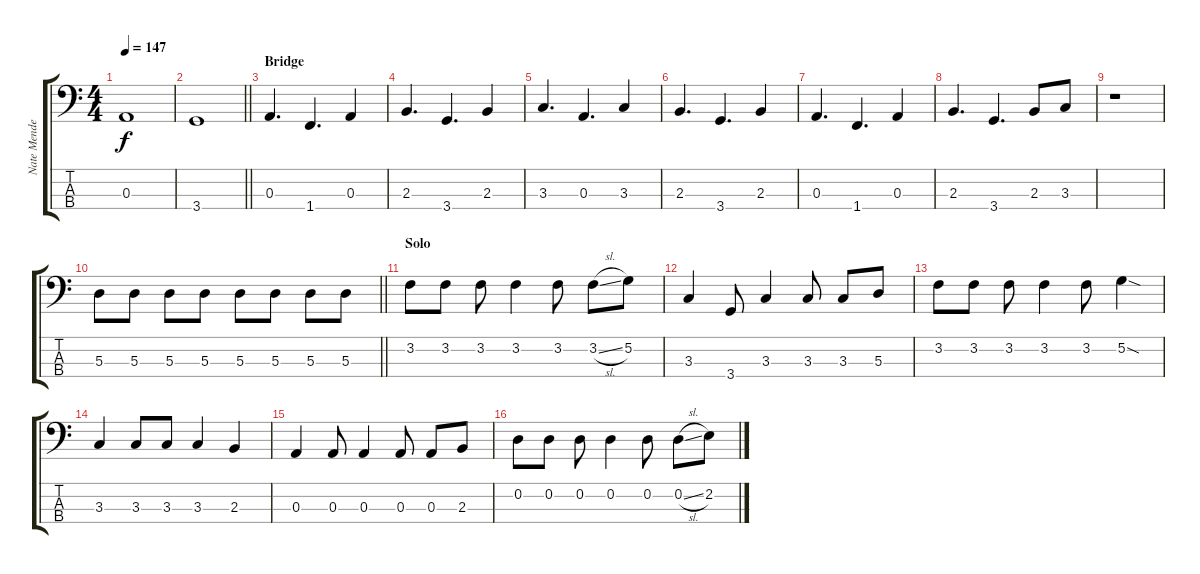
\track ("Nate Mendel - Bass Guitar" "Nate Mende") {instrument electricbassfinger}
\staff {score tabs}
\tuning (G2 D2 A1 E1) {hide}
\ts (4 4)
\tempo 147
\clef f4
\ks c
0.3.1{dy f} |
\barLineRight lightlight
3.4.1 |
\section ("" "Bridge")
0.3.4{d} 1.4.4{d} 0.3.4 |
2.3.4{d} 3.4.4{d} 2.3.4 |
3.3.4{d} 0.3.4{d} 3.3.4 |
2.3.4{d} 3.4.4{d} 2.3.4 |
0.3.4{d} 1.4.4{d} 0.3.4 |
2.3.4{d} 3.4.4{d} 2.3.8 3.3.8 |
r.1 |
\barLineRight lightlight
5.3.8 5.3.8 5.3.8 5.3.8 5.3.8 5.3.8 5.3.8 5.3.8 |
\section ("" "Solo")
3.2.8 3.2.8 3.2.8 3.2.4 3.2.8 3.2{sl}.8 5.2.8 |
3.3.4 3.4.8 3.3.4 3.3.8 3.3.8 5.3.8 |
3.2.8 3.2.8 3.2.8 3.2.4 3.2.8 5.2{sod}.4 |
3.3.4 3.3.8 3.3.8 3.3.4 2.3.4 |
0.3.4 0.3.8 0.3.4 0.3.8 0.3.8 2.3.8 |
0.2.8 0.2.8 0.2.8 0.2.4 0.2.8 0.2{sl}.8 2.2.8
